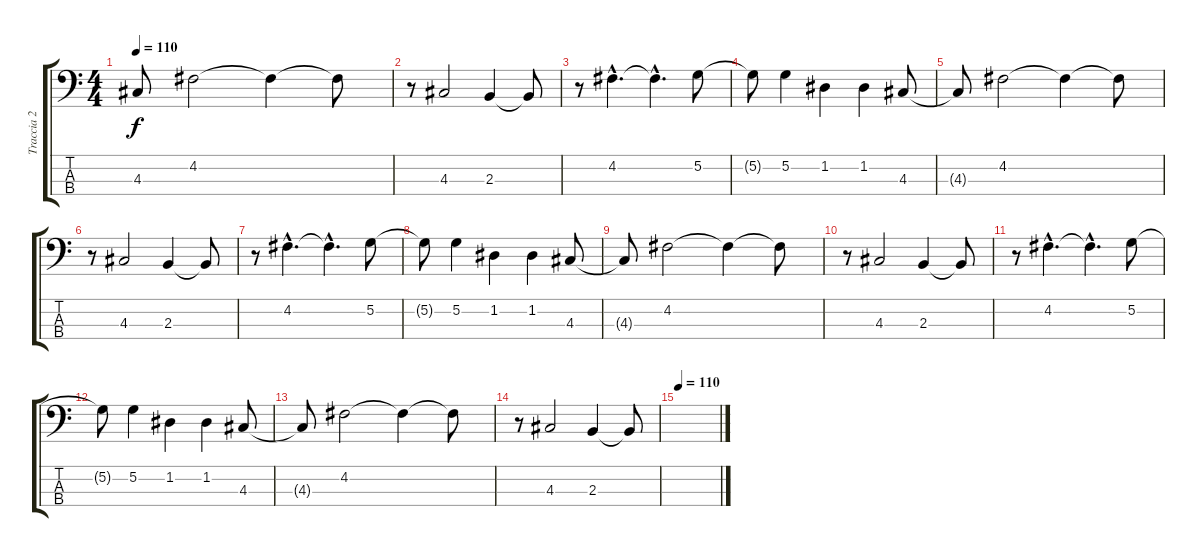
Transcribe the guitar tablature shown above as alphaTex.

\track ("Traccia 2" "Traccia 2") {instrument electricbassfinger}
\staff {score tabs}
\tuning (G2 D2 A1 E1) {hide}
\ts (4 4)
\tempo 110
\clef f4
\ks c
4.3{t}.8{dy f} 4.2.2 4.2{t}.4 4.2{t}.8 |
r.8 4.3.2 2.3.4 2.3{t}.8 |
r.8 4.2{hac}.4{d} 4.2{hac t}.4{d} 5.2.8 |
5.2{t}.8 5.2.4 1.2.4 1.2.4 4.3.8 |
4.3{t}.8 4.2.2 4.2{t}.4 4.2{t}.8 |
r.8 4.3.2 2.3.4 2.3{t}.8 |
r.8 4.2{hac}.4{d} 4.2{hac t}.4{d} 5.2.8 |
5.2{t}.8 5.2.4 1.2.4 1.2.4 4.3.8 |
4.3{t}.8 4.2.2 4.2{t}.4 4.2{t}.8 |
r.8 4.3.2 2.3.4 2.3{t}.8 |
r.8 4.2{hac}.4{d} 4.2{hac t}.4{d} 5.2.8 |
5.2{t}.8 5.2.4 1.2.4 1.2.4 4.3.8 |
4.3{t}.8 4.2.2 4.2{t}.4 4.2{t}.8 |
r.8 4.3.2 2.3.4 2.3{t}.8 |
\tempo 110
